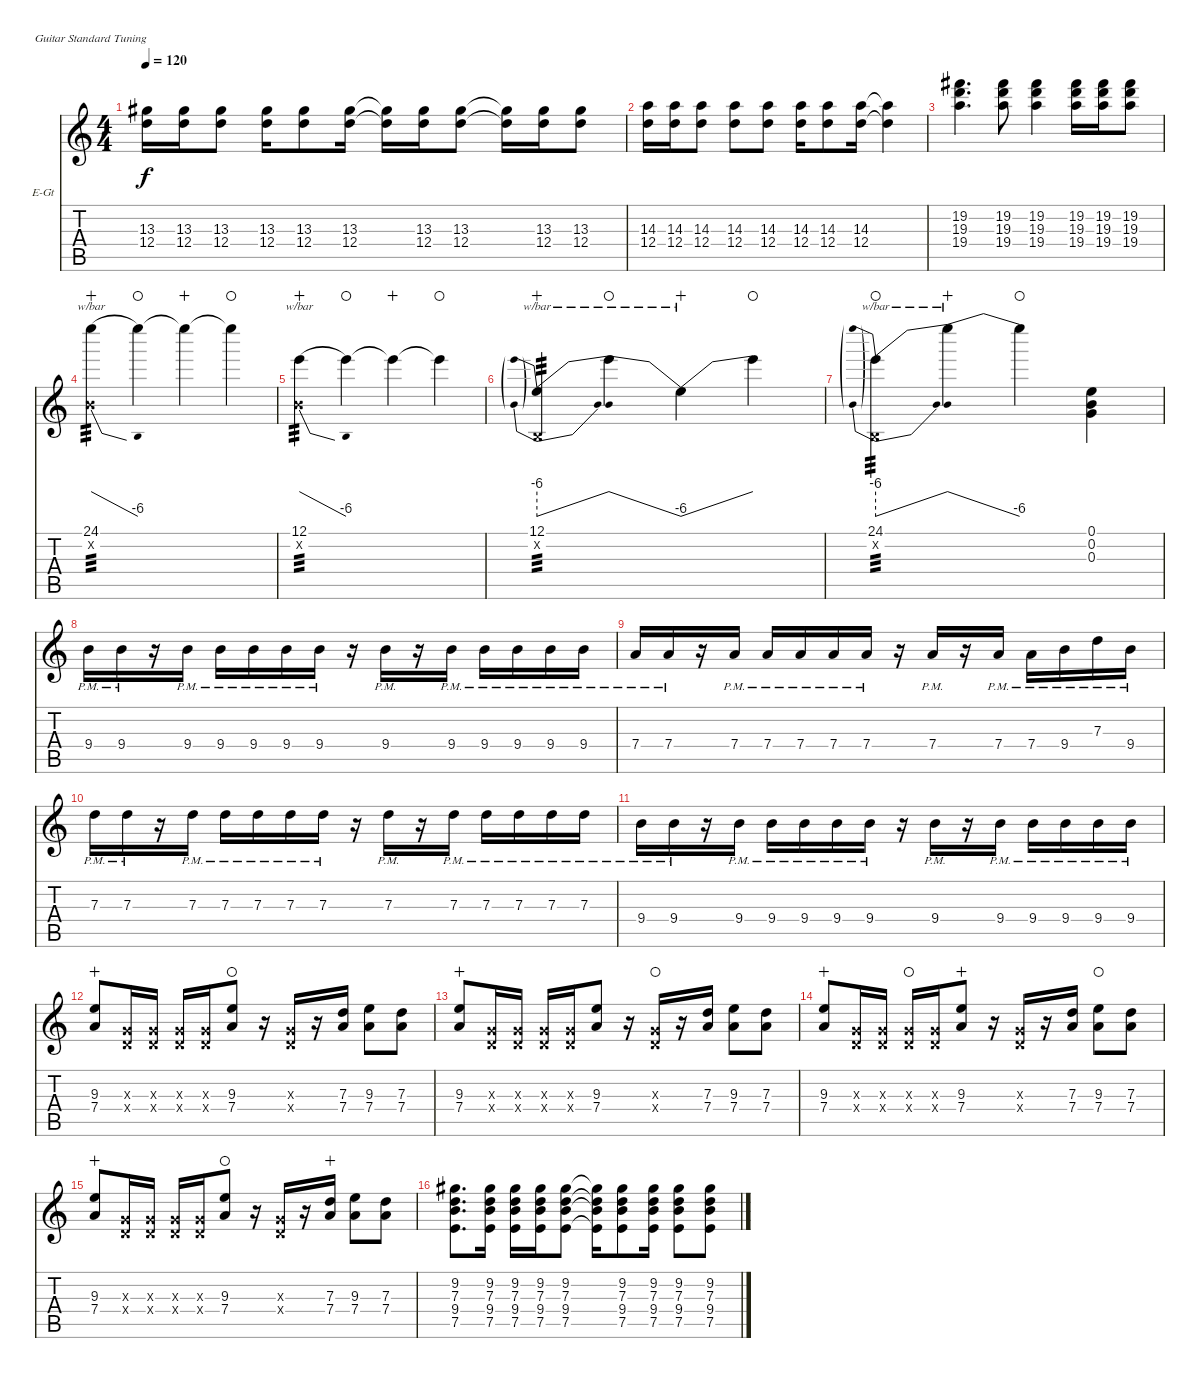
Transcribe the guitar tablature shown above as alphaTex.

\defaultSystemsLayout 4
\bracketExtendMode nobrackets
\firstSystemTrackNameOrientation horizontal
\otherSystemsTrackNameOrientation horizontal
\track ("Stone Gossard (Drive)" "E-Gt") {instrument overdrivenguitar}
\staff {score tabs}
\tuning (E4 B3 G3 D3 A2 E2)
\ts (4 4)
\tempo 120
\clef g2
\ks c
(13.3 12.4).16{dy f} (13.3 12.4).16 (13.3 12.4).8 (13.3 12.4).16 (13.3 12.4).8 (13.3 12.4).16 (13.3{t} 12.4{t}).16 (13.3 12.4).16 (13.3 12.4).8 (13.3{t} 12.4{t}).16 (13.3 12.4).16 (13.3 12.4).8 |
(14.3 12.4).16 (14.3 12.4).16 (14.3 12.4).8 (14.3 12.4).8 (14.3 12.4).8 (14.3 12.4).16 (14.3 12.4).8 (14.3 12.4).16 (14.3{t} 12.4{t}).4 |
(19.2 19.3 19.4).4{d} (19.2 19.3 19.4).8 (19.2 19.3 19.4).4 (19.2 19.3 19.4).16 (19.2 19.3 19.4).16 (19.2 19.3 19.4).8 |
(24.1 0.2{x}).4{tbe (dive default 0 0 60 -24) tp 3 wahc} 24.1{t}.4{waho} 24.1{t}.4{wahc} 24.1{t}.4{waho} |
(12.1 0.2{x}).4{tbe (dive default 0 0 60 -24) tp 3 wahc} 12.1{t}.4{waho} 12.1{t}.4{wahc} 12.1{t}.4{waho} |
(12.1 0.2{x}).4{tbe (predivedive default 0 -24 60 0) tp 3 wahc} 12.1{t}.4{tbe (dive default 0 0 60 -24) waho} 12.1{t}.4{tbe (dive default 0 -24 60 0) wahc} 12.1{t}.4{waho} |
(24.1 0.2{x}).4{tbe (predivedive default 0 -24 60 0) tp 3 waho} 24.1{t}.4{tbe (dive default 0 0 60 -24) wahc} 24.1{t}.4{waho} (0.1 0.2 0.3).4 |
9.4{pm}.16 9.4{pm}.16 r.16 9.4{pm}.16 9.4{pm}.16 9.4{pm}.16 9.4{pm}.16 9.4{pm}.16 r.16 9.4{pm}.16 r.16 9.4{pm}.16 9.4{pm}.16 9.4{pm}.16 9.4{pm}.16 9.4{pm}.16 |
7.4{pm}.16 7.4{pm}.16 r.16 7.4{pm}.16 7.4{pm}.16 7.4{pm}.16 7.4{pm}.16 7.4{pm}.16 r.16 7.4{pm}.16 r.16 7.4{pm}.16 7.4{pm}.16 9.4{pm}.16 7.3{pm}.16 9.4{pm}.16 |
7.3{pm}.16 7.3{pm}.16 r.16 7.3{pm}.16 7.3{pm}.16 7.3{pm}.16 7.3{pm}.16 7.3{pm}.16 r.16 7.3{pm}.16 r.16 7.3{pm}.16 7.3{pm}.16 7.3{pm}.16 7.3{pm}.16 7.3{pm}.16 |
9.4{pm}.16 9.4{pm}.16 r.16 9.4{pm}.16 9.4{pm}.16 9.4{pm}.16 9.4{pm}.16 9.4{pm}.16 r.16 9.4{pm}.16 r.16 9.4{pm}.16 9.4{pm}.16 9.4{pm}.16 9.4{pm}.16 9.4{pm}.16 |
(9.3 7.4).8{wahc} (0.3{x} 0.4{x}).16 (0.3{x} 0.4{x}).16 (0.3{x} 0.4{x}).16 (0.3{x} 0.4{x}).16 (9.3 7.4).8{waho} r.16 (0.3{x} 0.4{x}).16 r.16 (7.3 7.4).16 (9.3 7.4).8 (7.3 7.4).8 |
(9.3 7.4).8{wahc} (0.3{x} 0.4{x}).16 (0.3{x} 0.4{x}).16 (0.3{x} 0.4{x}).16 (0.3{x} 0.4{x}).16 (9.3 7.4).8 r.16 (0.3{x} 0.4{x}).16{waho} r.16 (7.3 7.4).16 (9.3 7.4).8 (7.3 7.4).8 |
(9.3 7.4).8{wahc} (0.3{x} 0.4{x}).16 (0.3{x} 0.4{x}).16 (0.3{x} 0.4{x}).16{waho} (0.3{x} 0.4{x}).16 (9.3 7.4).8{wahc} r.16 (0.3{x} 0.4{x}).16 r.16 (7.3 7.4).16 (9.3 7.4).8{waho} (7.3 7.4).8 |
(9.3 7.4).8{wahc} (0.3{x} 0.4{x}).16 (0.3{x} 0.4{x}).16 (0.3{x} 0.4{x}).16 (0.3{x} 0.4{x}).16 (9.3 7.4).8{waho} r.16 (0.3{x} 0.4{x}).16 r.16 (7.3 7.4).16{wahc} (9.3 7.4).8 (7.3 7.4).8 |
(9.2 7.3 9.4 7.5).8{d} (9.2 7.3 9.4 7.5).16 (9.2 7.3 9.4 7.5).16 (9.2 7.3 9.4 7.5).16 (9.2 7.3 9.4 7.5).8 (9.2{t} 7.3{t} 9.4{t} 7.5{t}).16 (9.2 7.3 9.4 7.5).8 (9.2 7.3 9.4 7.5).16 (9.2 7.3 9.4 7.5).8 (9.2 7.3 9.4 7.5).8
